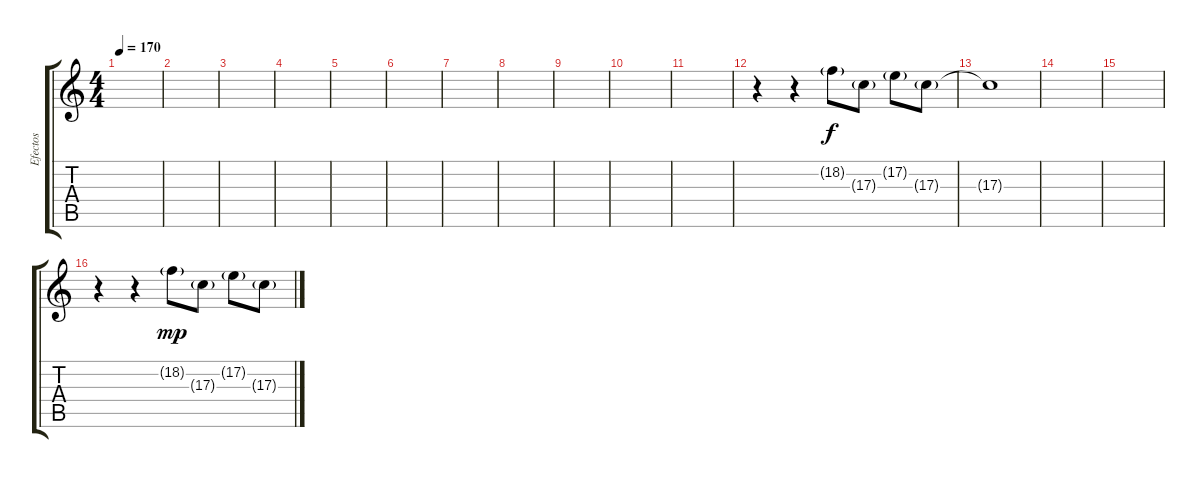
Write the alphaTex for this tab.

\track ("Efectos" "Efectos") {instrument musicbox}
\staff {score tabs}
\tuning (E4 B3 G3 D3 A2 E2) {hide}
\ts (4 4)
\tempo 170
\clef g2
\ks c
|
|
|
|
|
|
|
|
|
|
|
r.4 r.4 18.2{g}.8 17.3{g}.8 17.2{g}.8 17.3{g}.8 |
17.3{t}.1{dy f} |
|
|
r.4 r.4 18.2{g}.8{dy mp} 17.3{g}.8 17.2{g}.8 17.3{g}.8
